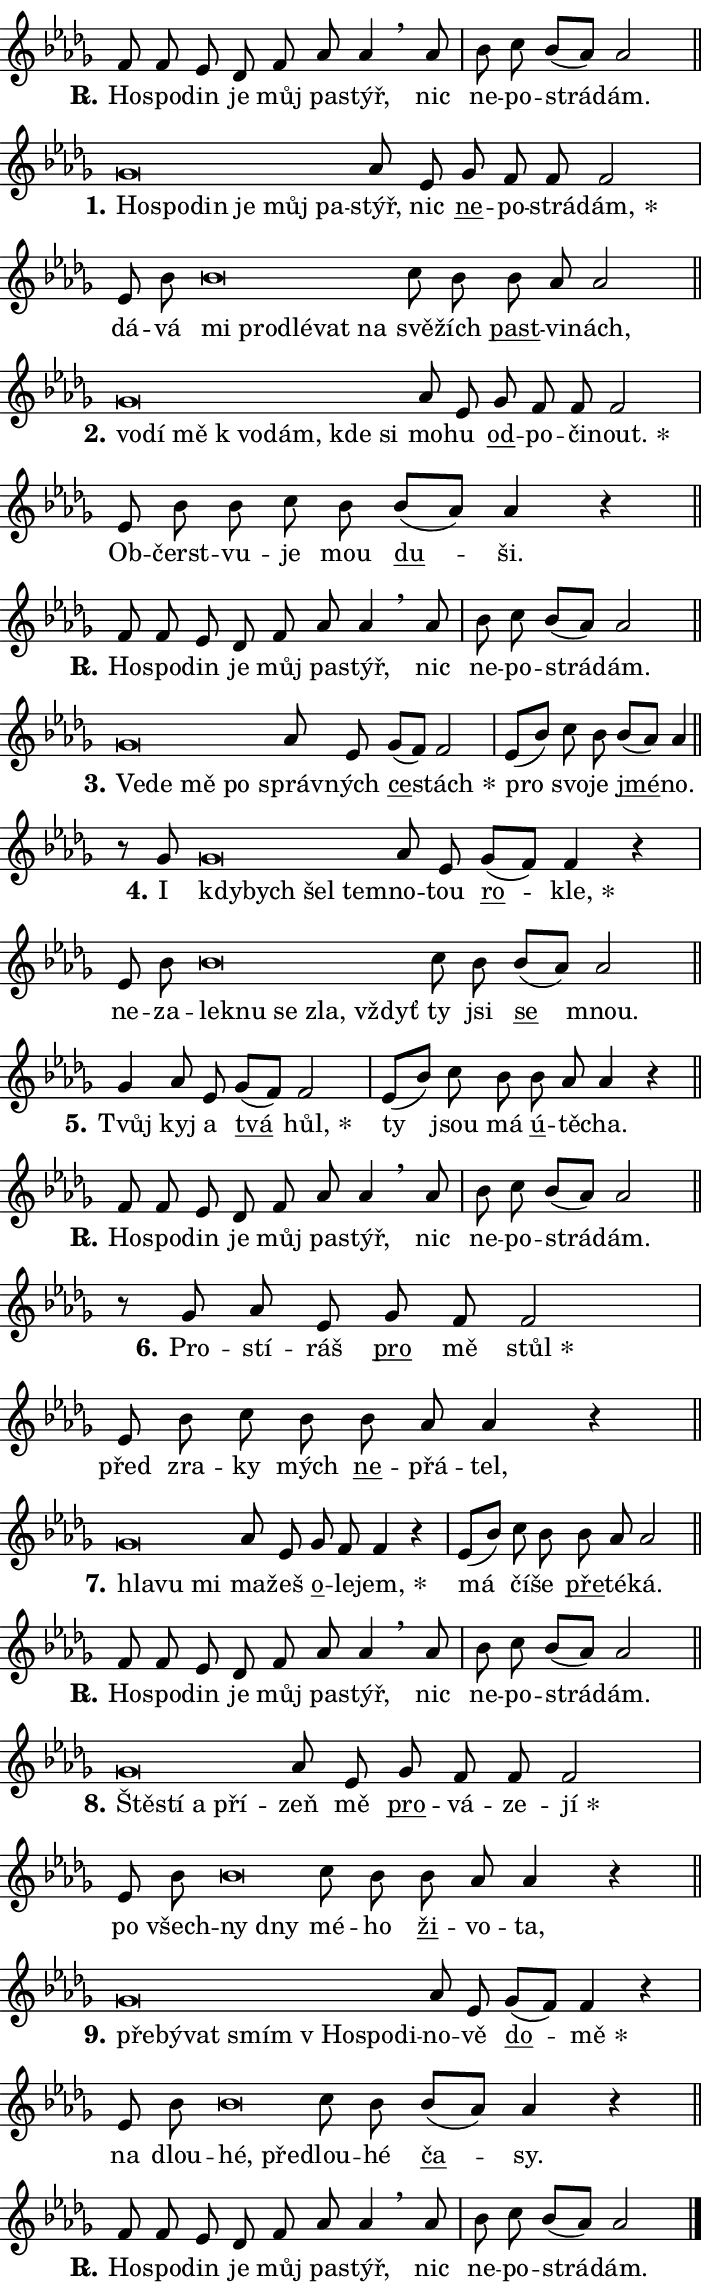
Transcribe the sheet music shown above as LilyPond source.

\version "2.24.0"
\header { tagline = "" }
\paper {
  indent = 0\cm
  top-margin = 0\cm
  right-margin = 0.13\cm % to fit lyric hyphens
  bottom-margin = 0\cm
  left-margin = 0\cm
  paper-width = 12\cm
  page-breaking = #ly:one-page-breaking
  system-system-spacing.basic-distance = #11
  score-system-spacing.basic-distance = #11
  ragged-last = ##f
}


%% Author: Thomas Morley
%% https://lists.gnu.org/archive/html/lilypond-user/2020-05/msg00002.html
#(define (line-position grob)
"Returns position of @var[grob} in current system:
   @code{'start}, if at first time-step
   @code{'end}, if at last time-step
   @code{'middle} otherwise
"
  (let* ((col (ly:item-get-column grob))
         (ln (ly:grob-object col 'left-neighbor))
         (rn (ly:grob-object col 'right-neighbor))
         (col-to-check-left (if (ly:grob? ln) ln col))
         (col-to-check-right (if (ly:grob? rn) rn col))
         (break-dir-left
           (and
             (ly:grob-property col-to-check-left 'non-musical #f)
             (ly:item-break-dir col-to-check-left)))
         (break-dir-right
           (and
             (ly:grob-property col-to-check-right 'non-musical #f)
             (ly:item-break-dir col-to-check-right))))
        (cond ((eqv? 1 break-dir-left) 'start)
              ((eqv? -1 break-dir-right) 'end)
              (else 'middle))))

#(define (tranparent-at-line-position vctor)
  (lambda (grob)
  "Relying on @code{line-position} select the relevant enry from @var{vctor}.
Used to determine transparency,"
    (case (line-position grob)
      ((end) (not (vector-ref vctor 0)))
      ((middle) (not (vector-ref vctor 1)))
      ((start) (not (vector-ref vctor 2))))))

noteHeadBreakVisibility =
#(define-music-function (break-visibility)(vector?)
"Makes @code{NoteHead}s transparent relying on @var{break-visibility}"
#{
  \override NoteHead.transparent =
    #(tranparent-at-line-position break-visibility)
#})

#(define delete-ledgers-for-transparent-note-heads
  (lambda (grob)
    "Reads whether a @code{NoteHead} is transparent.
If so this @code{NoteHead} is removed from @code{'note-heads} from
@var{grob}, which is supposed to be @code{LedgerLineSpanner}.
As a result ledgers are not printed for this @code{NoteHead}"
    (let* ((nhds-array (ly:grob-object grob 'note-heads))
           (nhds-list
             (if (ly:grob-array? nhds-array)
                 (ly:grob-array->list nhds-array)
                 '()))
           ;; Relies on the transparent-property being done before
           ;; Staff.LedgerLineSpanner.after-line-breaking is executed.
           ;; This is fragile ...
           (to-keep
             (remove
               (lambda (nhd)
                 (ly:grob-property nhd 'transparent #f))
               nhds-list)))
      ;; TODO find a better method to iterate over grob-arrays, similiar
      ;; to filter/remove etc for lists
      ;; For now rebuilt from scratch
      (set! (ly:grob-object grob 'note-heads)  '())
      (for-each
        (lambda (nhd)
          (ly:pointer-group-interface::add-grob grob 'note-heads nhd))
        to-keep))))

squashNotes = {
  \override NoteHead.X-extent = #'(-0.2 . 0.2)
  \override NoteHead.Y-extent = #'(-0.75 . 0)
  \override NoteHead.stencil =
    #(lambda (grob)
       (let ((pos (ly:grob-property grob 'staff-position)))
         (begin
           (if (< pos -7) (display "ERROR: Lower brevis then expected\n") (display ""))
           (if (<= pos -6) ly:text-interface::print ly:note-head::print))))
}
unSquashNotes = {
  \revert NoteHead.X-extent
  \revert NoteHead.Y-extent
  \revert NoteHead.stencil
}

hideNotes = \noteHeadBreakVisibility #begin-of-line-visible
unHideNotes = \noteHeadBreakVisibility #all-visible

% work-around for resetting accidentals
% https://lilypond.org/doc/v2.23/Documentation/notation/displaying-rhythms#unmetered-music
cadenzaMeasure = {
  \cadenzaOff
  \partial 1024 s1024
  \cadenzaOn
}

#(define-markup-command (accent layout props text) (markup?)
  "Underline accented syllable"
  (interpret-markup layout props
    #{\markup \override #'(offset . 4.3) \underline { #text }#}))

responsum = \markup \concat {
  "R" \hspace #-1.05 \path #0.1 #'((moveto 0 0.07) (lineto 0.9 0.8)) \hspace #0.05 "."
}

spaceSize = #0.6828661417322834 % exact space size for TeX Gyre Schola

\layout {
  \context {
    \Staff
    \remove "Time_signature_engraver"
    \override LedgerLineSpanner.after-line-breaking = #delete-ledgers-for-transparent-note-heads
  }
  \context {
    \Lyrics {
      \override LyricSpace.minimum-distance = \spaceSize
      \override LyricText.font-name = #"TeX Gyre Schola"
      \override LyricText.font-size = 1
      \override StanzaNumber.font-name = #"TeX Gyre Schola Bold"
      \override StanzaNumber.font-size = 1
    }
  }
  \context {
    \Score 
    \override NoteHead.text =
      #(lambda (grob) 
        (let ((pos (ly:grob-property grob 'staff-position)))
          #{\markup {
            \combine
              \halign #-0.55 \raise #(if (= pos -6) 0 0.5) \override #'(thickness . 2) \draw-line #'(3.2 . 0)
              \musicglyph "noteheads.sM1"
          }#}))
  }
}

% magnetic-lyrics.ily
%
%   written by
%     Jean Abou Samra <jean@abou-samra.fr>
%     Werner Lemberg <wl@gnu.org>
%
%   adapted by
%     Jiri Hon <jiri.hon@gmail.com>
%
% Version 2022-Apr-15

% https://www.mail-archive.com/lilypond-user@gnu.org/msg149350.html

#(define (Left_hyphen_pointer_engraver context)
   "Collect syllable-hyphen-syllable occurrences in lyrics and store
them in properties.  This engraver only looks to the left.  For
example, if the lyrics input is @code{foo -- bar}, it does the
following.

@itemize @bullet
@item
Set the @code{text} property of the @code{LyricHyphen} grob between
@q{foo} and @q{bar} to @code{foo}.

@item
Set the @code{left-hyphen} property of the @code{LyricText} grob with
text @q{foo} to the @code{LyricHyphen} grob between @q{foo} and
@q{bar}.
@end itemize

Use this auxiliary engraver in combination with the
@code{lyric-@/text::@/apply-@/magnetic-@/offset!} hook."
   (let ((hyphen #f)
         (text #f))
     (make-engraver
      (acknowledgers
       ((lyric-syllable-interface engraver grob source-engraver)
        (set! text grob)))
      (end-acknowledgers
       ((lyric-hyphen-interface engraver grob source-engraver)
        ;(when (not (grob::has-interface grob 'lyric-space-interface))
          (set! hyphen grob)));)
      ((stop-translation-timestep engraver)
       (when (and text hyphen)
         (ly:grob-set-object! text 'left-hyphen hyphen))
       (set! text #f)
       (set! hyphen #f)))))

#(define (lyric-text::apply-magnetic-offset! grob)
   "If the space between two syllables is less than the value in
property @code{LyricText@/.details@/.squash-threshold}, move the right
syllable to the left so that it gets concatenated with the left
syllable.

Use this function as a hook for
@code{LyricText@/.after-@/line-@/breaking} if the
@code{Left_@/hyphen_@/pointer_@/engraver} is active."
   (let ((hyphen (ly:grob-object grob 'left-hyphen #f)))
     (when hyphen
       (let ((left-text (ly:spanner-bound hyphen LEFT)))
         (when (grob::has-interface left-text 'lyric-syllable-interface)
           (let* ((common (ly:grob-common-refpoint grob left-text X))
                  (this-x-ext (ly:grob-extent grob common X))
                  (left-x-ext
                   (begin
                     ;; Trigger magnetism for left-text.
                     (ly:grob-property left-text 'after-line-breaking)
                     (ly:grob-extent left-text common X)))
                  ;; `delta` is the gap width between two syllables.
                  (delta (- (interval-start this-x-ext)
                            (interval-end left-x-ext)))
                  (details (ly:grob-property grob 'details))
                  (threshold (assoc-get 'squash-threshold details 0.2)))
             (when (< delta threshold)
               (let* (;; We have to manipulate the input text so that
                      ;; ligatures crossing syllable boundaries are not
                      ;; disabled.  For languages based on the Latin
                      ;; script this is essentially a beautification.
                      ;; However, for non-Western scripts it can be a
                      ;; necessity.
                      (lt (ly:grob-property left-text 'text))
                      (rt (ly:grob-property grob 'text))
                      (is-space (grob::has-interface hyphen 'lyric-space-interface))
                      (space (if is-space " " ""))
                      (extra-delta (if is-space spaceSize 0))
                      ;; Append new syllable.
                      (ltrt-space (if (and (string? lt) (string? rt))
                                (string-append lt space rt)
                                (make-concat-markup (list lt space rt))))
                      ;; Right-align `ltrt` to the right side.
                      (ltrt-space-markup (grob-interpret-markup
                               grob
                               (make-translate-markup
                                (cons (interval-length this-x-ext) 0)
                                (make-right-align-markup ltrt-space)))))
                 (begin
                   ;; Don't print `left-text`.
                   (ly:grob-set-property! left-text 'stencil #f)
                   ;; Set text and stencil (which holds all collected
                   ;; syllables so far) and shift it to the left.
                   (ly:grob-set-property! grob 'text ltrt-space)
                   (ly:grob-set-property! grob 'stencil ltrt-space-markup)
                   (ly:grob-translate-axis! grob (- (- delta extra-delta)) X))))))))))


#(define (lyric-hyphen::displace-bounds-first grob)
   ;; Make very sure this callback isn't triggered too early.
   (let ((left (ly:spanner-bound grob LEFT))
         (right (ly:spanner-bound grob RIGHT)))
     (ly:grob-property left 'after-line-breaking)
     (ly:grob-property right 'after-line-breaking)
     (ly:lyric-hyphen::print grob)))

squashThreshold = #0.4

\layout {
  \context {
    \Lyrics
    \consists #Left_hyphen_pointer_engraver
    \override LyricText.after-line-breaking =
      #lyric-text::apply-magnetic-offset!
    \override LyricHyphen.stencil = #lyric-hyphen::displace-bounds-first
    \override LyricText.details.squash-threshold = \squashThreshold
    \override LyricHyphen.minimum-distance = 0
    \override LyricHyphen.minimum-length = \squashThreshold
  }
}

squashText = \override LyricText.details.squash-threshold = 9999
unSquashText = \override LyricText.details.squash-threshold = \squashThreshold

leftText = \override LyricText.self-alignment-X = #LEFT
unLeftText = \revert LyricText.self-alignment-X

starOffset = #(lambda (grob) 
                (let ((x_offset (ly:self-alignment-interface::aligned-on-x-parent grob)))
                  (if (= x_offset 0) 0 (+ x_offset 1.2))))

star = #(define-music-function (syllable)(string?)
"Append star separator at the end of a syllable"
#{
  \once \override LyricText.X-offset = #starOffset
  \lyricmode { \markup {
    #syllable
    \override #'((font-name . "TeX Gyre Schola Bold")) \hspace #0.2 \lower #0.65 \larger "*"
  } }
#})

starAccent = #(define-music-function (syllable)(string?)
"Append star separator at the end of a syllable and make accent"
#{
  \once \override LyricText.X-offset = #starOffset
  \lyricmode { \markup {
    \accent #syllable
    \override #'((font-name . "TeX Gyre Schola Bold")) \hspace #0.2 \lower #0.65 \larger "*"
  } }
#})

breath = #(define-music-function (syllable)(string?)
"Append breathing indicator at the end of a syllable"
#{
  \lyricmode { \markup { #syllable "+" } }
#})

optionalBreath = #(define-music-function (syllable)(string?)
"Append optional breathing indicator at the end of a syllable"
#{
  \lyricmode { \markup { #syllable "(+)" } }
#})


\score {
    <<
        \new Voice = "melody" { \cadenzaOn \key des \major \relative { f'8 f es des f as as4 \breathe \bar "" as8 \cadenzaMeasure \bar "|" bes c bes[( as)] as2 \cadenzaMeasure \bar "||" \break } }
        \new Lyrics \lyricsto "melody" { \lyricmode { \set stanza = \responsum
Ho -- spo -- din je můj pa -- stýř, nic ne -- po -- strá -- dám. } }
    >>
    \layout {}
}

\score {
    <<
        \new Voice = "melody" { \cadenzaOn \key des \major \relative { \squashNotes ges'\breve*1/16 \hideNotes \breve*1/16 \bar "" \breve*1/16 \bar "" \breve*1/16 \bar "" \breve*1/16 \breve*1/16 \bar "" \unHideNotes \unSquashNotes as8 es \bar "" ges f f f2 \cadenzaMeasure \bar "|" es8 bes' \bar "" \squashNotes bes\breve*1/16 \hideNotes \breve*1/16 \bar "" \breve*1/16 \bar "" \breve*1/16 \breve*1/16 \bar "" \unHideNotes \unSquashNotes c8 bes \bar "" bes as as2 \cadenzaMeasure \bar "||" \break } }
        \new Lyrics \lyricsto "melody" { \lyricmode { \set stanza = "1."
\leftText Ho -- \squashText spo -- din je můj pa -- \unLeftText \unSquashText stýř, nic \markup \accent ne -- po -- strá -- \star dám, dá -- vá \leftText mi \squashText pro -- dlé -- vat na \unLeftText \unSquashText svě -- žích \markup \accent past -- vi -- nách, } }
    >>
    \layout {}
}

\score {
    <<
        \new Voice = "melody" { \cadenzaOn \key des \major \relative { \squashNotes ges'\breve*1/16 \hideNotes \breve*1/16 \bar "" \breve*1/16 \bar "" \breve*1/16 \bar "" \breve*1/16 \bar "" \breve*1/16 \breve*1/16 \bar "" \unHideNotes \unSquashNotes as8 es \bar "" ges f f f2 \cadenzaMeasure \bar "|" es8 bes' \bar "" bes c8 bes \bar "" bes[( as)] as4 r \cadenzaMeasure \bar "||" \break } }
        \new Lyrics \lyricsto "melody" { \lyricmode { \set stanza = "2."
\leftText vo -- \squashText dí mě "k vo" -- dám, kde si \unLeftText \unSquashText mo -- hu \markup \accent od -- po -- či -- \star nout. Ob -- čerst -- vu -- je mou \markup \accent du -- ši. } }
    >>
    \layout {}
}

\score {
    <<
        \new Voice = "melody" { \cadenzaOn \key des \major \relative { f'8 f es des f as as4 \breathe \bar "" as8 \cadenzaMeasure \bar "|" bes c bes[( as)] as2 \cadenzaMeasure \bar "||" \break } }
        \new Lyrics \lyricsto "melody" { \lyricmode { \set stanza = \responsum
Ho -- spo -- din je můj pa -- stýř, nic ne -- po -- strá -- dám. } }
    >>
    \layout {}
}

\score {
    <<
        \new Voice = "melody" { \cadenzaOn \key des \major \relative { \squashNotes ges'\breve*1/16 \hideNotes \breve*1/16 \bar "" \breve*1/16 \breve*1/16 \bar "" \unHideNotes \unSquashNotes as8 es \bar "" ges[( f)] f2 \cadenzaMeasure \bar "|" es8[( bes'8)] c8 bes \bar "" bes[( as)] as4 \cadenzaMeasure \bar "||" \break } }
        \new Lyrics \lyricsto "melody" { \lyricmode { \set stanza = "3."
\leftText Ve -- \squashText de mě po \unLeftText \unSquashText správ -- ných \markup \accent ce -- \star stách pro svo -- je \markup \accent jmé -- no. } }
    >>
    \layout {}
}

\score {
    <<
        \new Voice = "melody" { \cadenzaOn \key des \major \relative { r8 ges'8 \squashNotes ges\breve*1/16 \hideNotes \breve*1/16 \bar "" \breve*1/16 \breve*1/16 \bar "" \unHideNotes \unSquashNotes as8 es \bar "" ges[( f)] f4 r \cadenzaMeasure \bar "|" es8 bes' \bar "" \squashNotes bes\breve*1/16 \hideNotes \breve*1/16 \bar "" \breve*1/16 \bar "" \breve*1/16 \breve*1/16 \bar "" \unHideNotes \unSquashNotes c8 bes \bar "" bes[( as)] as2 \cadenzaMeasure \bar "||" \break } }
        \new Lyrics \lyricsto "melody" { \lyricmode { \set stanza = "4."
I \leftText kdy -- \squashText bych šel tem -- \unLeftText \unSquashText no -- tou \markup \accent ro -- \star kle, ne -- za -- \leftText lek -- \squashText nu se zla, vždyť \unLeftText \unSquashText ty jsi \markup \accent se mnou. } }
    >>
    \layout {}
}

\score {
    <<
        \new Voice = "melody" { \cadenzaOn \key des \major \relative { ges'4 as8 es \bar "" ges[( f)] f2 \cadenzaMeasure \bar "|" es8[( bes'8)] c8 bes \bar "" bes as as4 r \cadenzaMeasure \bar "||" \break } }
        \new Lyrics \lyricsto "melody" { \lyricmode { \set stanza = "5."
Tvůj kyj a \markup \accent tvá \star hůl, ty jsou má \markup \accent ú -- tě -- cha. } }
    >>
    \layout {}
}

\score {
    <<
        \new Voice = "melody" { \cadenzaOn \key des \major \relative { f'8 f es des f as as4 \breathe \bar "" as8 \cadenzaMeasure \bar "|" bes c bes[( as)] as2 \cadenzaMeasure \bar "||" \break } }
        \new Lyrics \lyricsto "melody" { \lyricmode { \set stanza = \responsum
Ho -- spo -- din je můj pa -- stýř, nic ne -- po -- strá -- dám. } }
    >>
    \layout {}
}

\score {
    <<
        \new Voice = "melody" { \cadenzaOn \key des \major \relative { r8 ges' as8 es \bar "" ges f f2 \cadenzaMeasure \bar "|" es8 bes'8 c8 bes \bar "" bes as as4 r \cadenzaMeasure \bar "||" \break } }
        \new Lyrics \lyricsto "melody" { \lyricmode { \set stanza = "6."
Pro -- stí -- ráš \markup \accent pro mě \star stůl před zra -- ky mých \markup \accent ne -- přá -- tel, } }
    >>
    \layout {}
}

\score {
    <<
        \new Voice = "melody" { \cadenzaOn \key des \major \relative { \squashNotes ges'\breve*1/16 \hideNotes \breve*1/16 \breve*1/16 \bar "" \unHideNotes \unSquashNotes as8 es \bar "" ges f f4 r \cadenzaMeasure \bar "|" es8[( bes'8)] c8 bes \bar "" bes as as2 \cadenzaMeasure \bar "||" \break } }
        \new Lyrics \lyricsto "melody" { \lyricmode { \set stanza = "7."
\leftText hla -- \squashText vu mi \unLeftText \unSquashText ma -- žeš \markup \accent o -- le -- \star jem, má čí -- še \markup \accent pře -- té -- ká. } }
    >>
    \layout {}
}

\score {
    <<
        \new Voice = "melody" { \cadenzaOn \key des \major \relative { f'8 f es des f as as4 \breathe \bar "" as8 \cadenzaMeasure \bar "|" bes c bes[( as)] as2 \cadenzaMeasure \bar "||" \break } }
        \new Lyrics \lyricsto "melody" { \lyricmode { \set stanza = \responsum
Ho -- spo -- din je můj pa -- stýř, nic ne -- po -- strá -- dám. } }
    >>
    \layout {}
}

\score {
    <<
        \new Voice = "melody" { \cadenzaOn \key des \major \relative { \squashNotes ges'\breve*1/16 \hideNotes \breve*1/16 \bar "" \breve*1/16 \breve*1/16 \bar "" \unHideNotes \unSquashNotes as8 es \bar "" ges f f f2 \cadenzaMeasure \bar "|" es8 bes' \bar "" \squashNotes bes\breve*1/16 \hideNotes \breve*1/16 \bar "" \unHideNotes \unSquashNotes c8 bes \bar "" bes as as4 r \cadenzaMeasure \bar "||" \break } }
        \new Lyrics \lyricsto "melody" { \lyricmode { \set stanza = "8."
\leftText Ště -- \squashText stí a pří -- \unLeftText \unSquashText zeň mě \markup \accent pro -- vá -- ze -- \star jí po všech -- \leftText ny \squashText dny \unLeftText \unSquashText mé -- ho \markup \accent ži -- vo -- ta, } }
    >>
    \layout {}
}

\score {
    <<
        \new Voice = "melody" { \cadenzaOn \key des \major \relative { \squashNotes ges'\breve*1/16 \hideNotes \breve*1/16 \bar "" \breve*1/16 \bar "" \breve*1/16 \bar "" \breve*1/16 \bar "" \breve*1/16 \breve*1/16 \bar "" \unHideNotes \unSquashNotes as8 es \bar "" ges[( f)] f4 r \cadenzaMeasure \bar "|" es8 bes' \bar "" \squashNotes bes\breve*1/16 \hideNotes \breve*1/16 \bar "" \unHideNotes \unSquashNotes c8 bes \bar "" bes[( as)] as4 r \cadenzaMeasure \bar "||" \break } }
        \new Lyrics \lyricsto "melody" { \lyricmode { \set stanza = "9."
\leftText pře -- \squashText bý -- vat smím "v Ho" -- spo -- di -- \unLeftText \unSquashText no -- vě \markup \accent do -- \star mě na dlou -- \leftText hé, \squashText pře -- \unLeftText \unSquashText dlou -- hé \markup \accent ča -- sy. } }
    >>
    \layout {}
}

\score {
    <<
        \new Voice = "melody" { \cadenzaOn \key des \major \relative { f'8 f es des f as as4 \breathe \bar "" as8 \cadenzaMeasure \bar "|" bes c bes[( as)] as2 \cadenzaMeasure \bar "||" \break } \bar "|." }
        \new Lyrics \lyricsto "melody" { \lyricmode { \set stanza = \responsum
Ho -- spo -- din je můj pa -- stýř, nic ne -- po -- strá -- dám. } }
    >>
    \layout {}
}
